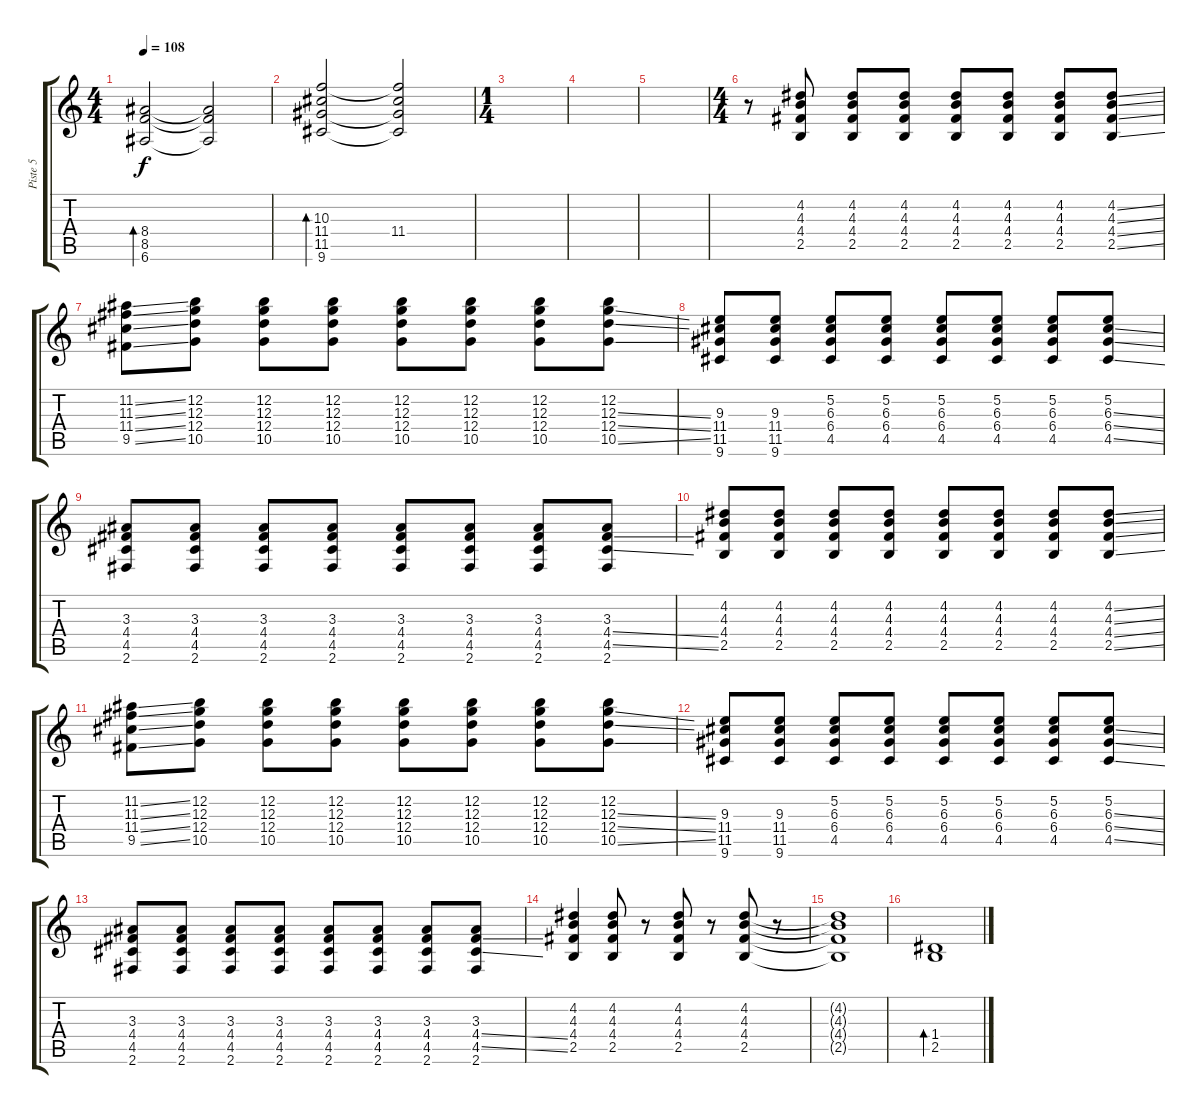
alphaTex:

\track ("Piste 5" "Piste 5") {instrument distortionguitar}
\staff {score tabs}
\tuning (E4 B3 G3 D3 A2 E2) {hide}
\ts (4 4)
\tempo 108
\clef g2
\ks c
(8.4 8.5 6.6).2{bd 480 dy f} (8.4{t} 8.5{t} 6.6{t}).2 |
(10.3 11.4 11.5 9.6).2{bd 480} (10.3{t} 11.4 11.5{t} 9.6{t}).2 |
\ts (1 4)
|
|
|
\ts (4 4)
r.8{instrument distortionguitar} (4.2 4.3 4.4 2.5).8 (4.2 4.3 4.4 2.5).8 (4.2 4.3 4.4 2.5).8 (4.2 4.3 4.4 2.5).8 (4.2 4.3 4.4 2.5).8 (4.2 4.3 4.4 2.5).8 (4.2{ss} 4.3{ss} 4.4{ss} 2.5{ss}).8 |
(11.2{ss} 11.3{ss} 11.4{ss} 9.5{ss}).8 (12.2 12.3 12.4 10.5).8 (12.2 12.3 12.4 10.5).8 (12.2 12.3 12.4 10.5).8 (12.2 12.3 12.4 10.5).8 (12.2 12.3 12.4 10.5).8 (12.2 12.3 12.4 10.5).8 (12.2 12.3{ss} 12.4{ss} 10.5{ss}).8 |
(9.3 11.4 11.5 9.6).8 (9.3 11.4 11.5 9.6).8 (5.2 6.3 6.4 4.5).8 (5.2 6.3 6.4 4.5).8 (5.2 6.3 6.4 4.5).8 (5.2 6.3 6.4 4.5).8 (5.2 6.3 6.4 4.5).8 (5.2 6.3{ss} 6.4{ss} 4.5{ss}).8 |
(3.3 4.4 4.5 2.6).8 (3.3 4.4 4.5 2.6).8 (3.3 4.4 4.5 2.6).8 (3.3 4.4 4.5 2.6).8 (3.3 4.4 4.5 2.6).8 (3.3 4.4 4.5 2.6).8 (3.3 4.4 4.5 2.6).8 (3.3 4.4{ss} 4.5{ss} 2.6).8 |
(4.2 4.3 4.4 2.5).8{instrument distortionguitar} (4.2 4.3 4.4 2.5).8 (4.2 4.3 4.4 2.5).8 (4.2 4.3 4.4 2.5).8 (4.2 4.3 4.4 2.5).8 (4.2 4.3 4.4 2.5).8 (4.2 4.3 4.4 2.5).8 (4.2{ss} 4.3{ss} 4.4{ss} 2.5{ss}).8 |
(11.2{ss} 11.3{ss} 11.4{ss} 9.5{ss}).8 (12.2 12.3 12.4 10.5).8 (12.2 12.3 12.4 10.5).8 (12.2 12.3 12.4 10.5).8 (12.2 12.3 12.4 10.5).8 (12.2 12.3 12.4 10.5).8 (12.2 12.3 12.4 10.5).8 (12.2 12.3{ss} 12.4{ss} 10.5{ss}).8 |
(9.3 11.4 11.5 9.6).8 (9.3 11.4 11.5 9.6).8 (5.2 6.3 6.4 4.5).8 (5.2 6.3 6.4 4.5).8 (5.2 6.3 6.4 4.5).8 (5.2 6.3 6.4 4.5).8 (5.2 6.3 6.4 4.5).8 (5.2 6.3{ss} 6.4{ss} 4.5{ss}).8 |
(3.3 4.4 4.5 2.6).8 (3.3 4.4 4.5 2.6).8 (3.3 4.4 4.5 2.6).8 (3.3 4.4 4.5 2.6).8 (3.3 4.4 4.5 2.6).8 (3.3 4.4 4.5 2.6).8 (3.3 4.4 4.5 2.6).8 (3.3 4.4{ss} 4.5{ss} 2.6).8 |
(4.2 4.3 4.4 2.5).4 (4.2 4.3 4.4 2.5).8 r.8 (4.2 4.3 4.4 2.5).8 r.8 (4.2 4.3 4.4 2.5).8 r.8 |
(4.2{t} 4.3{t} 4.4{t} 2.5{t}).1 |
(1.4 2.5).1{bd 480}
